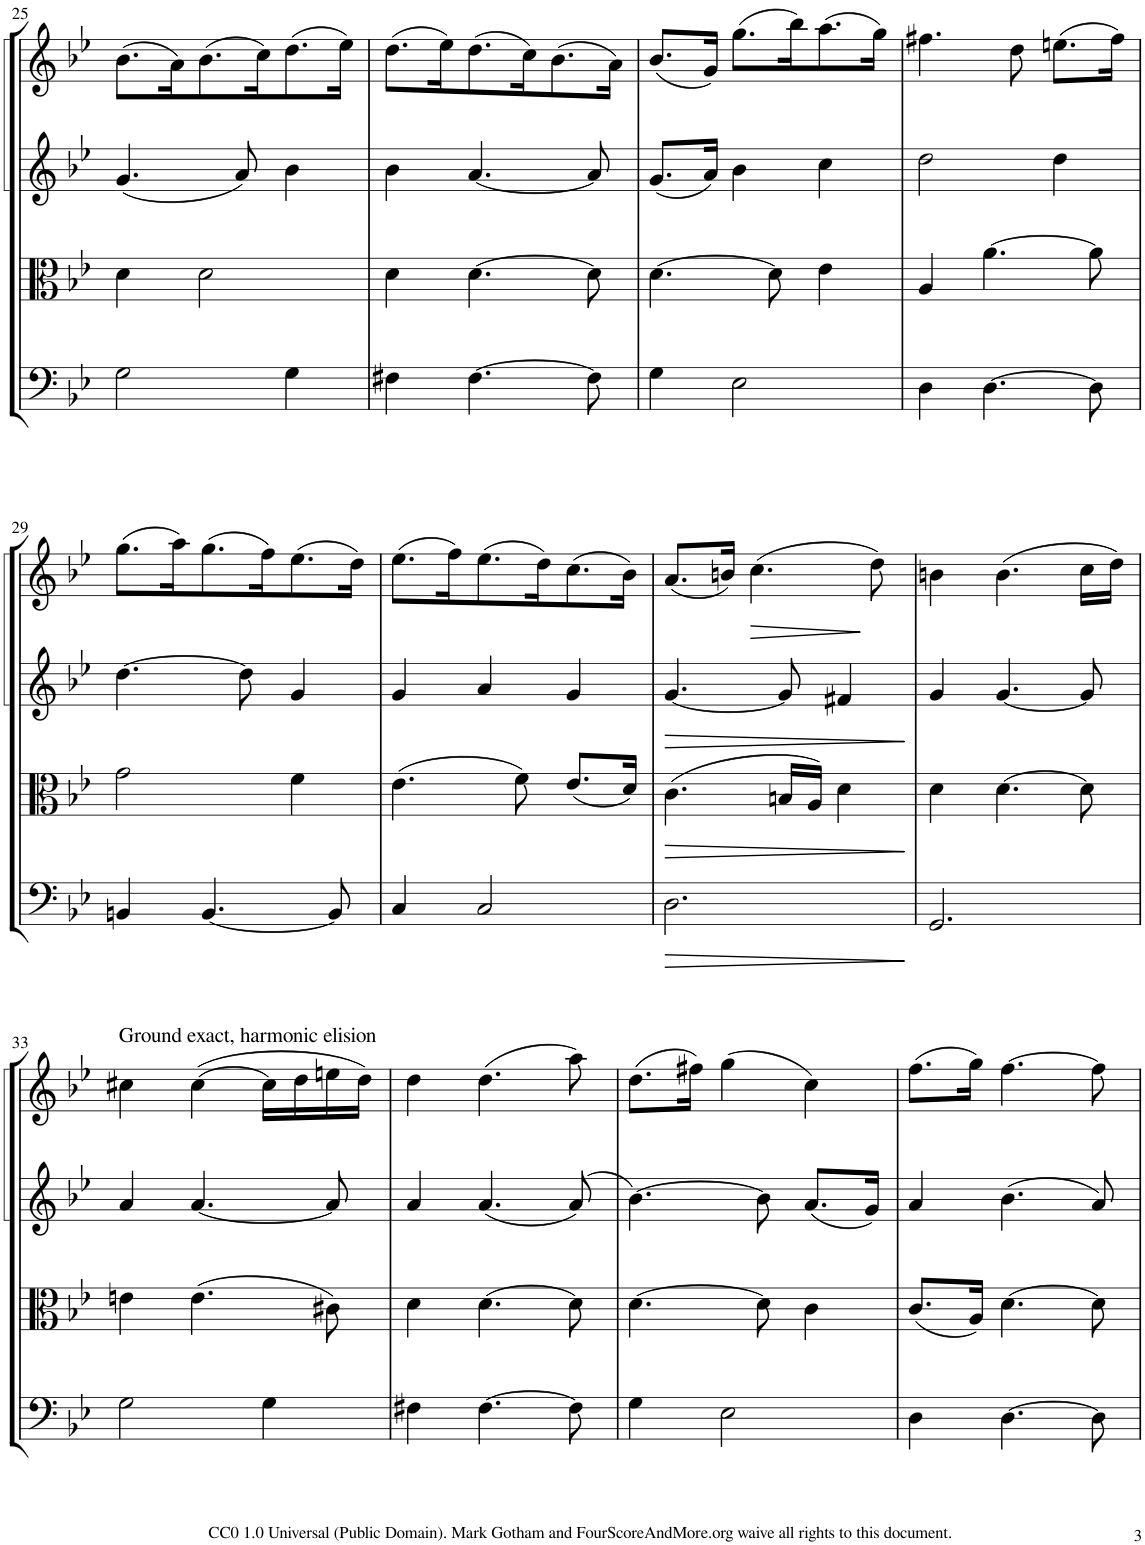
**kern	**dynam	**kern	**dynam	**kern	**dynam	**kern	**dynam
*part4	*part4	*part3	*part3	*part2	*part2	*part1	*part1
*staff4	*staff4	*staff3	*staff3	*staff2	*staff2	*staff1	*staff1
*I"Violoncello	*	*I"Viola	*	*I"Violin II	*	*I"Violin I	*
*I'Vc	*	*I'Vla	*	*I'Vln	*	*I'Vln	*
!!LO:PB:g=z
*clefF4	*	*clefC3	*	*clefG2	*	*clefG2	*
*k[b-e-]	*	*k[b-e-]	*	*k[b-e-]	*	*k[b-e-]	*
*M3/4	*	*M3/4	*	*M3/4	*	*M3/4	*
=25	=25	=25	=25	=25	=25	=25	=25
2G\	.	4d\	.	(4.g/	.	(8.b-\L	.
.	.	.	.	.	.	16a\K)	.
.	.	2d\	.	.	.	(8.b-\	.
.	.	.	.	8a/)	.	.	.
.	.	.	.	.	.	16cc\K)	.
4G\	.	.	.	4b-\	.	(8.dd\	.
.	.	.	.	.	.	16ee-\Jk)	.
=26	=26	=26	=26	=26	=26	=26	=26
4F#X\	.	4d\	.	4b-\	.	(8.dd\L	.
.	.	.	.	.	.	16ee-\K)	.
[4.F#\	.	[4.d\	.	[4.a/	.	(8.dd\	.
.	.	.	.	.	.	16cc\K)	.
.	.	.	.	.	.	(8.b-\	.
8F#\]	.	8d\]	.	8a/]	.	.	.
.	.	.	.	.	.	16a\Jk)	.
=27	=27	=27	=27	=27	=27	=27	=27
4G\	.	[4.d\	.	(8.g/L	.	(8.b-/L	.
.	.	.	.	16a/Jk)	.	16g/Jk)	.
2E-\	.	.	.	4b-\	.	(8.gg\L	.
.	.	8d\]	.	.	.	.	.
.	.	.	.	.	.	16bb-\K)	.
.	.	4e-\	.	4cc\	.	(8.aa\	.
.	.	.	.	.	.	16gg\Jk)	.
=28	=28	=28	=28	=28	=28	=28	=28
4D\	.	4A/	.	2dd\	.	4.ff#X\	.
[4.D\	.	[4.a\	.	.	.	.	.
.	.	.	.	.	.	8dd\	.
.	.	.	.	4dd\	.	(8.een\L	.
8D\]	.	8a\]	.	.	.	.	.
.	.	.	.	.	.	16ff#\Jk)	.
!!LO:LB:g=z
=29	=29	=29	=29	=29	=29	=29	=29
4BBn/	.	2g\	.	[4.dd\	.	(8.gg\L	.
.	.	.	.	.	.	16aa\K)	.
[4.BB/	.	.	.	.	.	(8.gg\	.
.	.	.	.	8dd\]	.	.	.
.	.	.	.	.	.	16ff\K)	.
.	.	4f\	.	4g/	.	(8.ee-\	.
8BB/]	.	.	.	.	.	.	.
.	.	.	.	.	.	16dd\Jk)	.
=30	=30	=30	=30	=30	=30	=30	=30
4C/	.	(4.e-\	.	4g/	.	(8.ee-\L	.
.	.	.	.	.	.	16ff\K)	.
2C/	.	.	.	4a/	.	(8.ee-\	.
.	.	8f\)	.	.	.	.	.
.	.	.	.	.	.	16dd\K)	.
.	.	(8.e-/L	.	4g/	.	(8.cc\	.
.	.	16d/Jk)	.	.	.	16b-\Jk)	.
=31	=31	=31	=31	=31	=31	=31	=31
!	!LO:HP:b	!	!LO:HP:b	!	!LO:HP:b	!	!
2.D\	>	(4.c\	>	[4.g/	>	(8.a/L	.
.	.	.	.	.	.	16bn/Jk)	.
!	!	!	!	!	!	!	!LO:HP:b
.	.	.	.	.	.	(4.cc\	>
.	.	16Bn/LL	.	8g/]	.	.	.
.	.	16A/JJ)	.	.	.	.	.
.	.	4d\	.	4f#X/	.	.	.
.	.	.	.	.	.	8dd\)	]
.	]	.	]	.	]	.	.
=32	=32	=32	=32	=32	=32	=32	=32
2.GG/	.	4d\	.	4g/	.	4bn\	.
.	.	[4.d\	.	[4.g/	.	(4.b\	.
.	.	8d\]	.	8g/]	.	16cc\LL	.
.	.	.	.	.	.	16dd\JJ)	.
!!LO:LB:g=z
=33	=33	=33	=33	=33	=33	=33	=33
!	!	!	!	!	!	!LO:TX:a:t=Ground exact, harmonic elision	!
2G\	.	4en\	.	4a/	.	4cc#X\	.
.	.	(4.e\	.	[4.a/	.	([4cc#\	.
4G\	.	.	.	.	.	16cc#\LL]	.
.	.	.	.	.	.	16dd\	.
.	.	8c#X\)	.	8a/]	.	16een\	.
.	.	.	.	.	.	16dd\JJ)	.
=34	=34	=34	=34	=34	=34	=34	=34
4F#X\	.	4d\	.	4a/	.	4dd\	.
[4.F#\	.	[4.d\	.	(4.a/	.	(4.dd\	.
8F#\]	.	8d\]	.	(8a/)	.	8aa\)	.
=35	=35	=35	=35	=35	=35	=35	=35
4G\	.	[4.d\	.	[4.b-\)	.	(8.dd\L	.
.	.	.	.	.	.	16ff#X\Jk)	.
2E-\	.	.	.	.	.	(4gg\	.
.	.	8d\]	.	8b-\]	.	.	.
.	.	4c\	.	(8.a/L	.	4cc\)	.
.	.	.	.	16g/Jk)	.	.	.
=36	=36	=36	=36	=36	=36	=36	=36
4D\	.	(8.c/L	.	4a/	.	(8.ff\L	.
.	.	16A/Jk)	.	.	.	16gg\Jk)	.
[4.D\	.	[4.d\	.	(4.b-\	.	[4.ff\	.
8D\]	.	8d\]	.	8a/)	.	8ff\]	.
=	=	=	=	=	=	=	=
*-	*-	*-	*-	*-	*-	*-	*-
